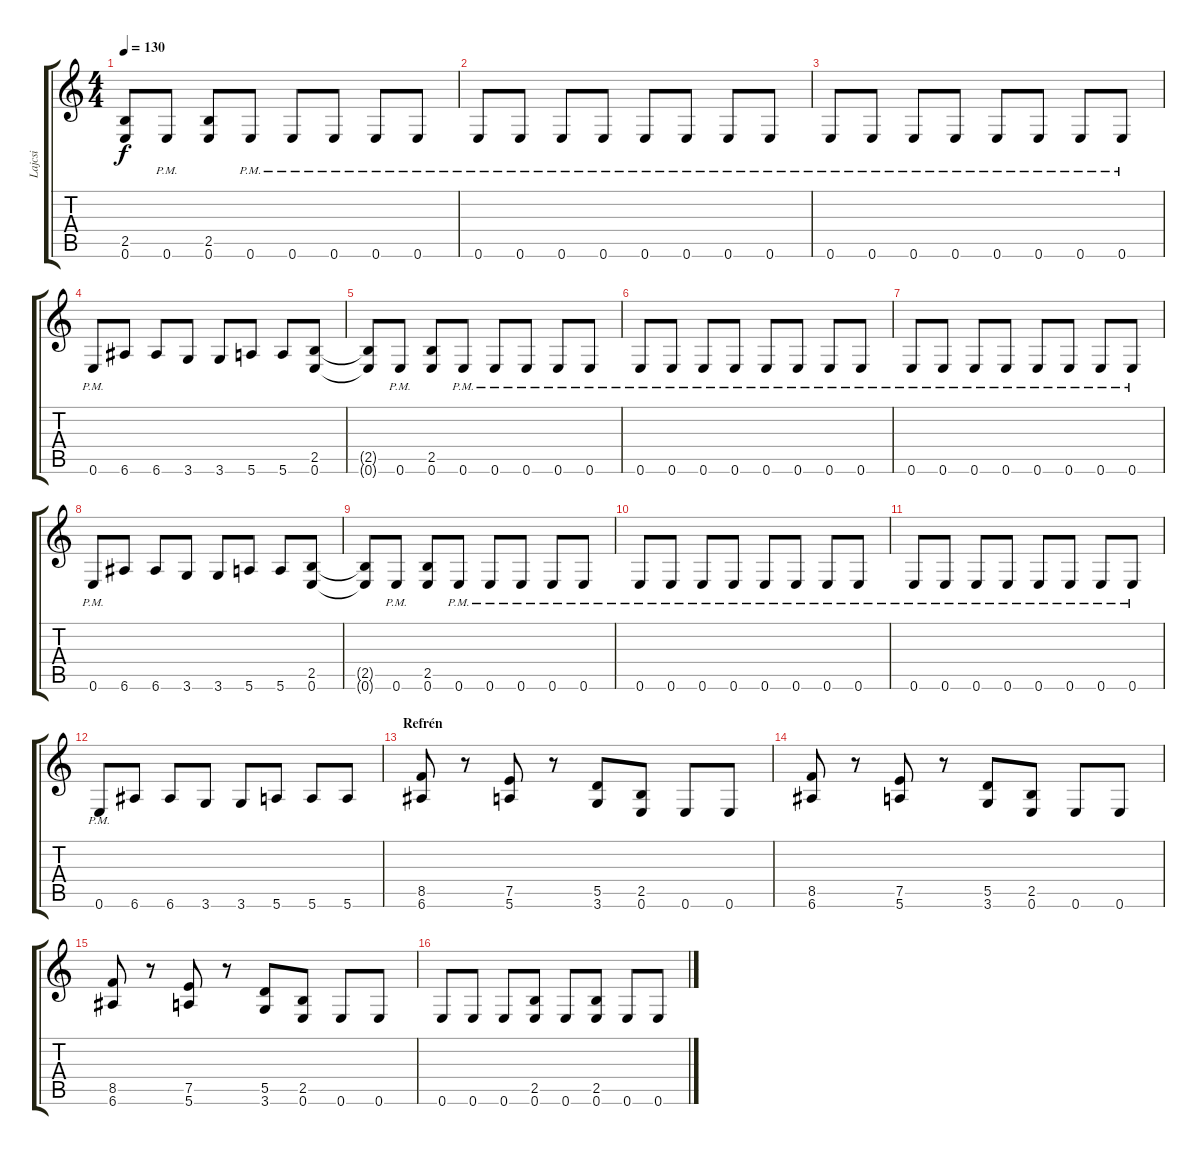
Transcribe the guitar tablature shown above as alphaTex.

\track ("Lajcsi" "Lajcsi") {instrument distortionguitar}
\staff {score tabs}
\tuning (E4 B3 G3 D3 A2 E2) {hide}
\ts (4 4)
\tempo 130
\clef g2
\ks c
(2.5{t} 0.6{t}).8{dy f} 0.6{pm}.8 (2.5 0.6).8 0.6{pm}.8 0.6{pm}.8 0.6{pm}.8 0.6{pm}.8 0.6{pm}.8 |
0.6{pm}.8 0.6{pm}.8 0.6{pm}.8 0.6{pm}.8 0.6{pm}.8 0.6{pm}.8 0.6{pm}.8 0.6{pm}.8 |
0.6{pm}.8 0.6{pm}.8 0.6{pm}.8 0.6{pm}.8 0.6{pm}.8 0.6{pm}.8 0.6{pm}.8 0.6{pm}.8 |
0.6{pm}.8 6.6.8 6.6.8 3.6.8 3.6.8 5.6.8 5.6.8 (2.5 0.6).8 |
(2.5{t} 0.6{t}).8 0.6{pm}.8 (2.5 0.6).8 0.6{pm}.8 0.6{pm}.8 0.6{pm}.8 0.6{pm}.8 0.6{pm}.8 |
0.6{pm}.8 0.6{pm}.8 0.6{pm}.8 0.6{pm}.8 0.6{pm}.8 0.6{pm}.8 0.6{pm}.8 0.6{pm}.8 |
0.6{pm}.8 0.6{pm}.8 0.6{pm}.8 0.6{pm}.8 0.6{pm}.8 0.6{pm}.8 0.6{pm}.8 0.6{pm}.8 |
0.6{pm}.8 6.6.8 6.6.8 3.6.8 3.6.8 5.6.8 5.6.8 (2.5 0.6).8 |
(2.5{t} 0.6{t}).8 0.6{pm}.8 (2.5 0.6).8 0.6{pm}.8 0.6{pm}.8 0.6{pm}.8 0.6{pm}.8 0.6{pm}.8 |
0.6{pm}.8 0.6{pm}.8 0.6{pm}.8 0.6{pm}.8 0.6{pm}.8 0.6{pm}.8 0.6{pm}.8 0.6{pm}.8 |
0.6{pm}.8 0.6{pm}.8 0.6{pm}.8 0.6{pm}.8 0.6{pm}.8 0.6{pm}.8 0.6{pm}.8 0.6{pm}.8 |
0.6{pm}.8 6.6.8 6.6.8 3.6.8 3.6.8 5.6.8 5.6.8 5.6.8 |
\section ("" "Refrén")
(8.5 6.6).8 r.8 (7.5 5.6).8 r.8 (5.5 3.6).8 (2.5 0.6).8 0.6.8 0.6.8 |
(8.5 6.6).8 r.8 (7.5 5.6).8 r.8 (5.5 3.6).8 (2.5 0.6).8 0.6.8 0.6.8 |
(8.5 6.6).8 r.8 (7.5 5.6).8 r.8 (5.5 3.6).8 (2.5 0.6).8 0.6.8 0.6.8 |
0.6.8 0.6.8 0.6.8 (2.5 0.6).8 0.6.8 (2.5 0.6).8 0.6.8 0.6.8
